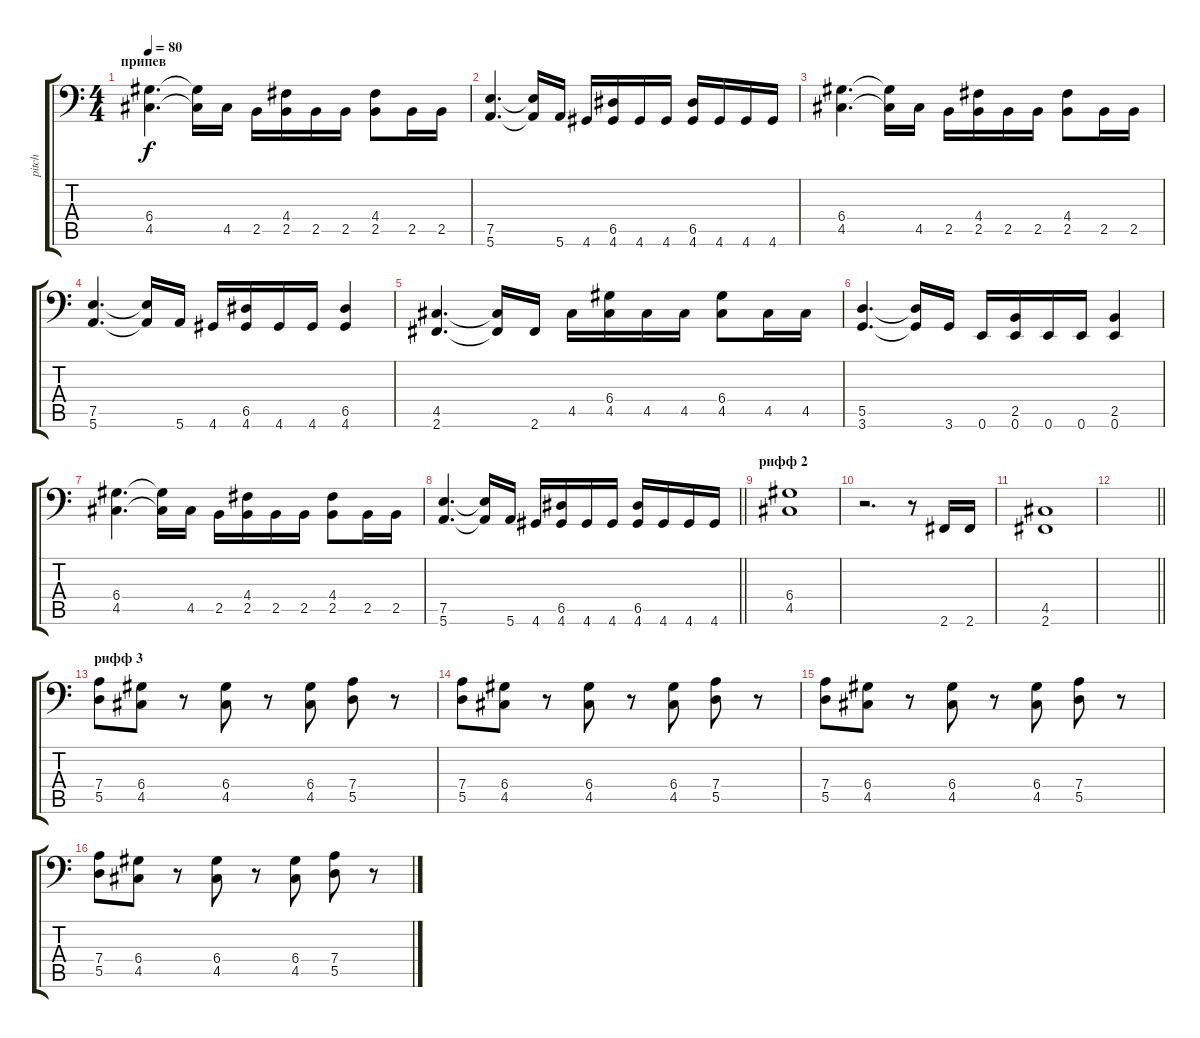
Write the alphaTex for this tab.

\track ("pitch" "pitch") {instrument distortionguitar}
\staff {score tabs}
\tuning (E3 B2 G2 D2 A1 E1) {hide}
\ts (4 4)
\section ("" "припев")
\tempo 80
\clef f4
\ks c
(6.4 4.5).4{d dy f} (6.4{t} 4.5{t}).16 4.5.16 2.5.16 (4.4 2.5).16 2.5.16 2.5.16 (4.4 2.5).8 2.5.16 2.5.16 |
(7.5 5.6).4{d} (7.5{t} 5.6{t}).16 5.6.16 4.6.16 (6.5 4.6).16 4.6.16 4.6.16 (6.5 4.6).16 4.6.16 4.6.16 4.6.16 |
(6.4 4.5).4{d} (6.4{t} 4.5{t}).16 4.5.16 2.5.16 (4.4 2.5).16 2.5.16 2.5.16 (4.4 2.5).8 2.5.16 2.5.16 |
(7.5 5.6).4{d} (7.5{t} 5.6{t}).16 5.6.16 4.6.16 (6.5 4.6).16 4.6.16 4.6.16 (6.5 4.6).4 |
(4.5 2.6).4{d} (4.5{t} 2.6{t}).16 2.6.16 4.5.16 (6.4 4.5).16 4.5.16 4.5.16 (6.4 4.5).8 4.5.16 4.5.16 |
(5.5 3.6).4{d} (5.5{t} 3.6{t}).16 3.6.16 0.6.16 (2.5 0.6).16 0.6.16 0.6.16 (2.5 0.6).4 |
(6.4 4.5).4{d} (6.4{t} 4.5{t}).16 4.5.16 2.5.16 (4.4 2.5).16 2.5.16 2.5.16 (4.4 2.5).8 2.5.16 2.5.16 |
\barLineRight lightlight
(7.5 5.6).4{d} (7.5{t} 5.6{t}).16 5.6.16 4.6.16 (6.5 4.6).16 4.6.16 4.6.16 (6.5 4.6).16 4.6.16 4.6.16 4.6.16 |
\section ("" "рифф 2")
(6.4 4.5).1 |
r.2{d} r.8 2.6.16 2.6.16 |
(4.5 2.6).1 |
\barLineRight lightlight
|
\section ("" "рифф 3")
(7.4 5.5).8 (6.4 4.5).8 r.8 (6.4 4.5).8 r.8 (6.4 4.5).8 (7.4 5.5).8 r.8 |
(7.4 5.5).8 (6.4 4.5).8 r.8 (6.4 4.5).8 r.8 (6.4 4.5).8 (7.4 5.5).8 r.8 |
(7.4 5.5).8 (6.4 4.5).8 r.8 (6.4 4.5).8 r.8 (6.4 4.5).8 (7.4 5.5).8 r.8 |
(7.4 5.5).8 (6.4 4.5).8 r.8 (6.4 4.5).8 r.8 (6.4 4.5).8 (7.4 5.5).8 r.8
